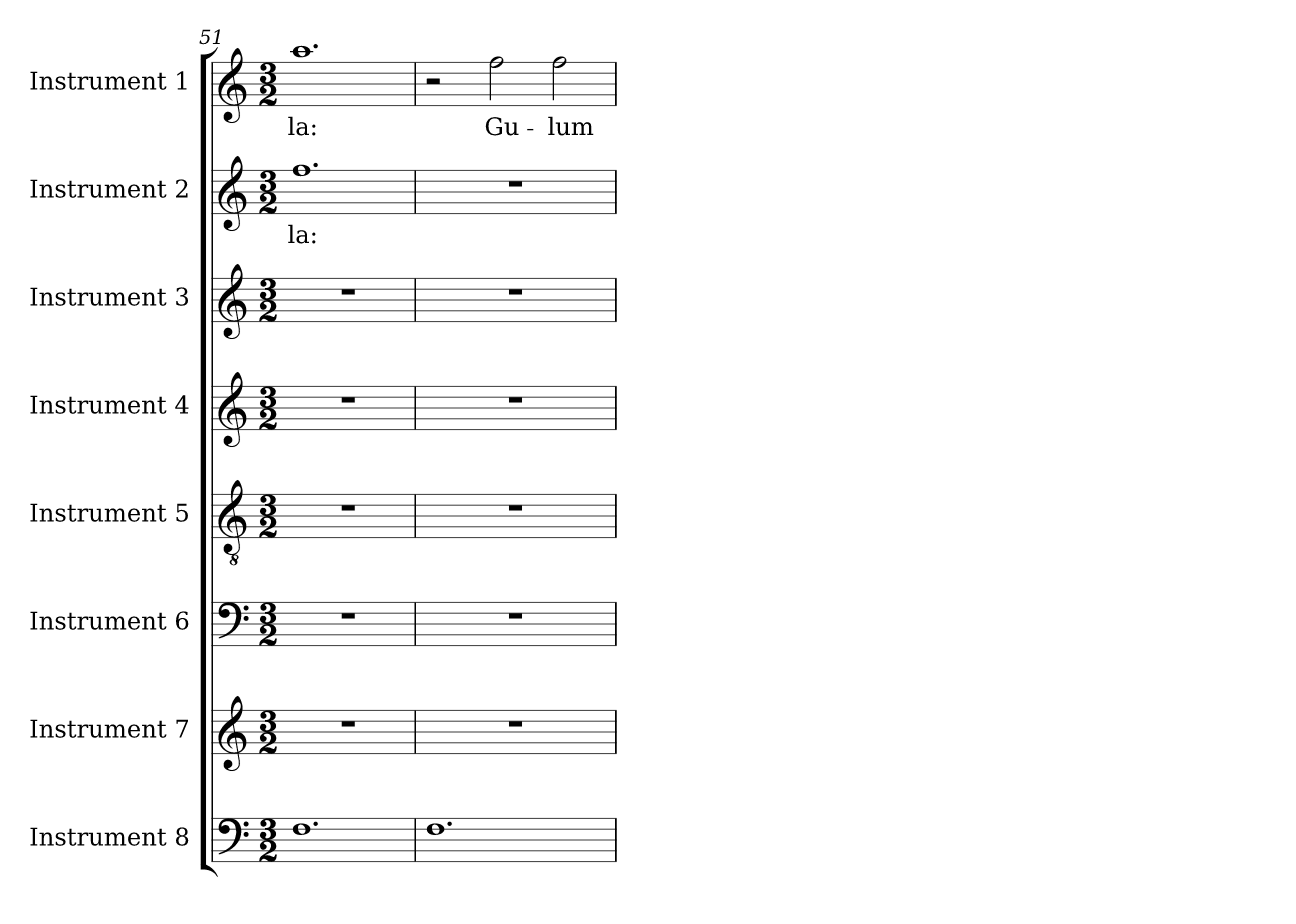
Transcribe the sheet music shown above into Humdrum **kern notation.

**kern	**kern	**kern	**kern	**kern	**kern	**kern	**text	**kern	**text
*part8	*part7	*part6	*part5	*part4	*part3	*part2	*part2	*part1	*part1
*staff8	*staff7	*staff6	*staff5	*staff4	*staff3	*staff2	*staff2	*staff1	*staff1
*I"Instrument 8	*I"Instrument 7	*I"Instrument 6	*I"Instrument 5	*I"Instrument 4	*I"Instrument 3	*I"Instrument 2	*	*I"Instrument 1	*
!!LO:PB:g=z
*clefF4	*clefG2	*clefF4	*clefGv2	*clefG2	*clefG2	*clefG2	*	*clefG2	*
*k[]	*k[]	*k[]	*k[]	*k[]	*k[]	*k[]	*	*k[]	*
*C:	*C:	*C:	*C:	*C:	*C:	*C:	*	*C:	*
*M3/2	*M3/2	*M3/2	*M3/2	*M3/2	*M3/2	*M3/2	*	*M3/2	*
=51	=51	=51	=51	=51	=51	=51	=51	=51	=51
!	!	!	!	!	!	!	!LO:LY:b:rj	!	!LO:LY:b:cj
1.F	1.r	1.r	1.r	1.r	1.r	1.ff	-la:	1.aa	-la:
=52	=52	=52	=52	=52	=52	=52	=52	=52	=52
1.F	1.r	1.r	1.r	1.r	1.r	1.r	.	2r	.
!	!	!	!	!	!	!	!	!	!LO:LY:b:cj
.	.	.	.	.	.	.	.	2ff\	Gu-
!	!	!	!	!	!	!	!	!	!LO:LY:b:cj
.	.	.	.	.	.	.	.	2ff\	-lum-
=	=	=	=	=	=	=	=	=	=
*-	*-	*-	*-	*-	*-	*-	*-	*-	*-
